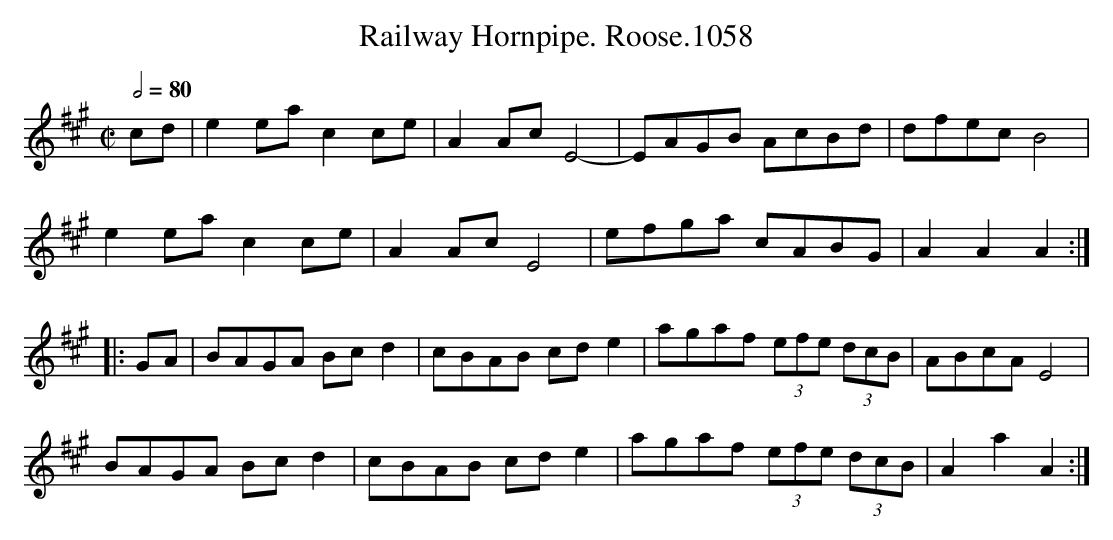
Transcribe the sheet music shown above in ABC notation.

X:1
T:Railway Hornpipe. Roose.1058
M:C|
L:1/8
Q:1/2=80
K:A
cd | e2eac2ce | A2Ac E4- | EAGB AcBd | dfec B4 |
e2ea c2ce | A2AcE4 | efga cABG | A2A2A2:|
|:GA|BAGA Bcd2 | cBAB cde2 | agaf (3efe (3dcB | ABcA E4 |
BAGA Bcd2 | cBAB cd e2 | agaf (3efe (3dcB |A2a2A2:|
